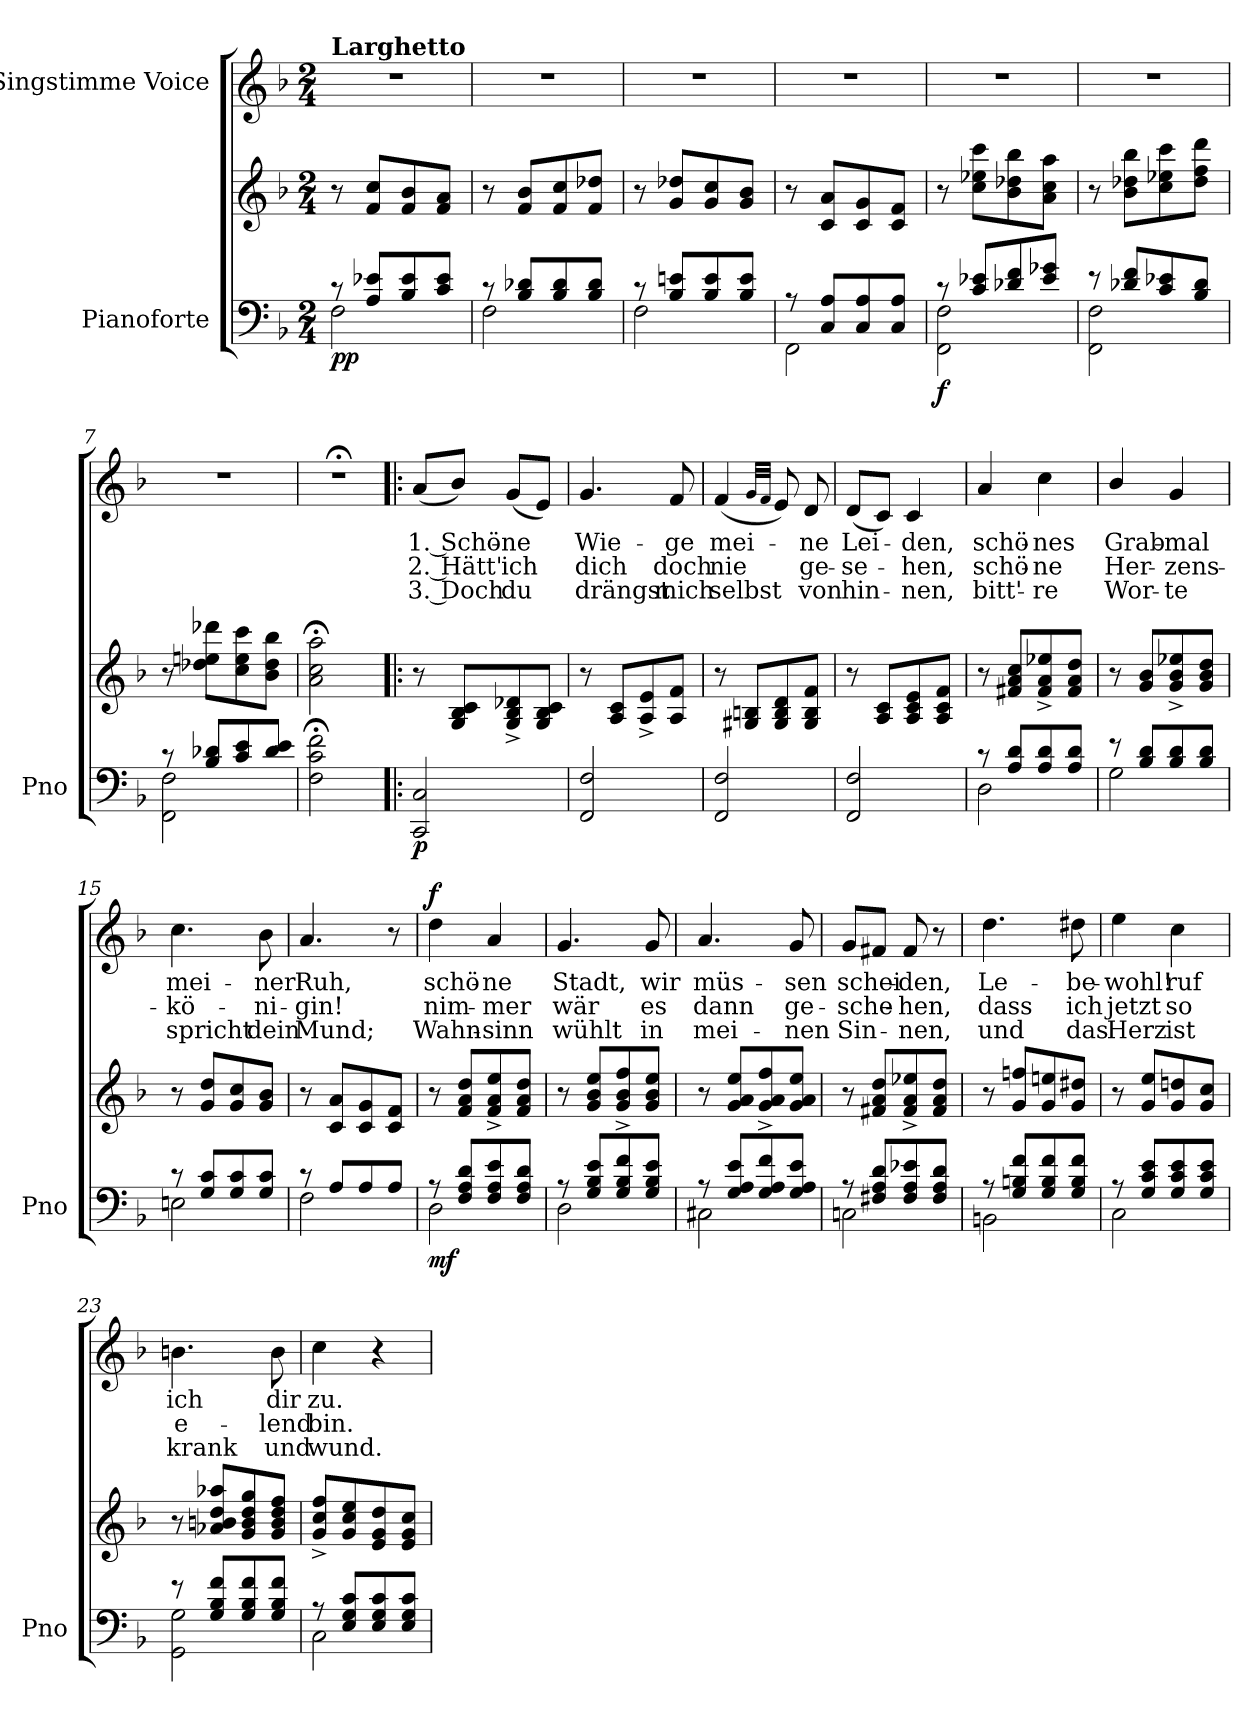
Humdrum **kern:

**kern	**kern	**dynam	**kern	**text	**text	**text	**dynam
*part2	*part2	*part2	*part1	*part1	*part1	*part1	*part1
*staff3	*staff2	*staff2/3	*staff1	*staff1	*staff1	*staff1	*staff1
*I"Pianoforte	*	*	*I"Singstimme Voice	*	*	*	*
*I'Pno	*	*	*	*	*	*	*
*clefF4	*clefG2	*	*clefG2	*	*	*	*
*k[b-]	*k[b-]	*	*k[b-]	*	*	*	*
*M2/4	*M2/4	*	*M2/4	*	*	*	*
=1	=1	=1	=1	=1	=1	=1	=1
*^	*	*	*	*	*	*	*
!	!	!	!	!LO:TX:a:B:t=Larghetto	!	!	!	!
!	!	!	!LO:DY:b=2	!	!	!	!	!
8r	2F\	8r	pp	2r	.	.	.	.
8A/ 8e-X/L	.	8f/ 8cc/L	.	.	.	.	.	.
8B-/ 8e-/	.	8f/ 8b-/	.	.	.	.	.	.
8c/ 8e-/J	.	8f/ 8a/J	.	.	.	.	.	.
=2	=2	=2	=2	=2	=2	=2	=2	=2
8r	2F\	8r	.	2r	.	.	.	.
8B-/ 8d-X/L	.	8f/ 8b-/L	.	.	.	.	.	.
8B-/ 8d-/	.	8f/ 8cc/	.	.	.	.	.	.
8B-/ 8d-/J	.	8f/ 8dd-X/J	.	.	.	.	.	.
=3	=3	=3	=3	=3	=3	=3	=3	=3
8r	2F\	8r	.	2r	.	.	.	.
8B-/ 8en/L	.	8g/ 8dd-X/L	.	.	.	.	.	.
8B-/ 8e/	.	8g/ 8cc/	.	.	.	.	.	.
8B-/ 8e/J	.	8g/ 8b-/J	.	.	.	.	.	.
=4	=4	=4	=4	=4	=4	=4	=4	=4
8r	2FF\	8r	.	2r	.	.	.	.
8C/ 8A/L	.	8c/ 8a/L	.	.	.	.	.	.
8C/ 8A/	.	8c/ 8g/	.	.	.	.	.	.
8C/ 8A/J	.	8c/ 8f/J	.	.	.	.	.	.
=5	=5	=5	=5	=5	=5	=5	=5	=5
!	!	!	!LO:DY:b=2	!	!	!	!	!
8r	2FF\ 2F\	8r	f	2r	.	.	.	.
8c/ 8e-X/L	.	8cc\ 8ee-X\ 8ccc\L	.	.	.	.	.	.
8d-X/ 8f/	.	8b-\ 8dd-X\ 8bb-\	.	.	.	.	.	.
8e-/ 8g-X/J	.	8a\ 8cc\ 8aa\J	.	.	.	.	.	.
=6	=6	=6	=6	=6	=6	=6	=6	=6
8r	2FF\ 2F\	8r	.	2r	.	.	.	.
8d-X/ 8f/L	.	8b-\ 8dd-X\ 8bb-\L	.	.	.	.	.	.
8c/ 8e-X/	.	8cc\ 8ee-X\ 8ccc\	.	.	.	.	.	.
8B-/ 8d-/J	.	8dd-\ 8ff\ 8ddd\J	.	.	.	.	.	.
=7	=7	=7	=7	=7	=7	=7	=7	=7
8r	2FF\ 2F\	8r	.	2r	.	.	.	.
8B-/ 8d-X/L	.	8dd-X\ 8een\ 8ddd-X\L	.	.	.	.	.	.
8c/ 8e/	.	8cc\ 8ee\ 8ccc\	.	.	.	.	.	.
8d-/ 8e/J	.	8b-\ 8dd-\ 8bb-\J	.	.	.	.	.	.
*v	*v	*	*	*	*	*	*	*
!!LO:LB:g=z
=8	=8	=8	=8	=8	=8	=8	=8
2F\;< 2c\;< 2f\;<	2a\;< 2cc\;< 2aa\;<	.	2r;<	.	.	.	.
!!LO:LB:g=z
=9!|:	=9!|:	=9!|:	=9!|:	=9!|:	=9!|:	=9!|:	=9!|:
!	!	!LO:DY:b=2	!	!LO:LY:b	!LO:LY:b	!LO:LY:b	!
2CC/ 2C/	8r	p	(8a/L	1. Schö-	2. Hätt'	3. Doch	.
.	8G/ 8B-/ 8c/L	.	8b-/J)	.	.	.	.
!	!	!	!	!LO:LY:b	!LO:LY:b	!LO:LY:b	!
.	8G/^> 8B-/^> 8d-X/^>	.	(8g/L	-ne	ich	du	.
.	8G/ 8B-/ 8c/J	.	8e/J)	.	.	.	.
=10	=10	=10	=10	=10	=10	=10	=10
!	!	!	!	!LO:LY:b	!LO:LY:b	!LO:LY:b	!
2FF/ 2F/	8r	.	4.g/	Wie-	dich	drängst	.
.	8A/ 8c/L	.	.	.	.	.	.
.	8A/^> 8e/^>	.	.	.	.	.	.
!	!	!	!	!LO:LY:b	!LO:LY:b	!LO:LY:b	!
.	8A/ 8f/J	.	8f/	-ge	doch	mich	.
=11	=11	=11	=11	=11	=11	=11	=11
!	!	!	!	!LO:LY:b	!LO:LY:b	!LO:LY:b	!
2FF/ 2F/	8r	.	(4f/	mei-	nie	selbst	.
.	8G#X/ 8Bn/L	.	.	.	.	.	.
.	.	.	32qg/LLL	.	.	.	.
.	.	.	32qf/JJJ	.	.	.	.
.	8G#/ 8B/ 8d/	.	8e/)	.	.	.	.
!	!	!	!	!LO:LY:b	!LO:LY:b	!LO:LY:b	!
.	8G#/ 8B/ 8f/J	.	8d/	-ne	ge-	von	.
=12	=12	=12	=12	=12	=12	=12	=12
!	!	!	!	!LO:LY:b	!LO:LY:b	!LO:LY:b	!
2FF/ 2F/	8r	.	(8d/L	Lei-	-se-	hin-	.
.	8A/ 8c/L	.	8c/J)	.	.	.	.
!	!	!	!	!LO:LY:b	!LO:LY:b	!LO:LY:b	!
.	8A/ 8c/ 8e/	.	4c/	-den,	-hen,	-nen,	.
.	8A/ 8c/ 8f/J	.	.	.	.	.	.
=13	=13	=13	=13	=13	=13	=13	=13
*^	*	*	*	*	*	*	*
!	!	!	!	!	!LO:LY:b	!LO:LY:b	!LO:LY:b	!
8r	2D\	8r	.	4a/	schö-	schö-	bitt'-	.
8A/ 8d/L	.	8f#X/ 8a/ 8cc/L	.	.	.	.	.	.
!	!	!	!	!	!LO:LY:b	!LO:LY:b	!LO:LY:b	!
8A/ 8d/	.	8f#/^> 8a/^> 8ee-X/^>	.	4cc\	-nes	-ne	-re	.
8A/ 8d/J	.	8f#/ 8a/ 8dd/J	.	.	.	.	.	.
=14	=14	=14	=14	=14	=14	=14	=14	=14
!	!	!	!	!	!LO:LY:b	!LO:LY:b	!LO:LY:b	!
8r	2G\	8r	.	4b-/	Grab-	Her-	Wor-	.
8B-/ 8d/L	.	8g/ 8b-/L	.	.	.	.	.	.
!	!	!	!	!	!LO:LY:b	!LO:LY:b	!LO:LY:b	!
8B-/ 8d/	.	8g/^> 8b-/^> 8ee-X/^>	.	4g/	-mal	-zens-	-te	.
8B-/ 8d/J	.	8g/ 8b-/ 8dd/J	.	.	.	.	.	.
=15	=15	=15	=15	=15	=15	=15	=15	=15
!	!	!	!	!	!LO:LY:b	!LO:LY:b	!LO:LY:b	!
8r	2En\	8r	.	4.cc\	mei-	-kö-	spricht	.
8G/ 8c/L	.	8g/ 8dd/L	.	.	.	.	.	.
8G/ 8c/	.	8g/ 8cc/	.	.	.	.	.	.
!	!	!	!	!	!LO:LY:b	!LO:LY:b	!LO:LY:b	!
8G/ 8c/J	.	8g/ 8b-/J	.	8b-\	-ner	-ni-	dein	.
!!LO:PB:g=z
=16	=16	=16	=16	=16	=16	=16	=16	=16
!	!	!	!	!	!LO:LY:b	!LO:LY:b	!LO:LY:b	!
8r	2F\	8r	.	4.a/	Ruh,	-gin!	Mund;	.
8A/L	.	8c/ 8a/L	.	.	.	.	.	.
8A/	.	8c/ 8g/	.	.	.	.	.	.
8A/J	.	8c/ 8f/J	.	8r	.	.	.	.
!!LO:LB:g=z
=17	=17	=17	=17	=17	=17	=17	=17	=17
!	!	!	!LO:DY:b=2	!	!LO:LY:b	!LO:LY:b	!LO:LY:b	!LO:DY:a
8r	2D\	8r	mf	4dd\	schö-	nim-	Wahn-	f
8F/ 8A/ 8d/L	.	8f/ 8a/ 8dd/L	.	.	.	.	.	.
!	!	!	!	!	!LO:LY:b	!LO:LY:b	!LO:LY:b	!
8F/ 8A/ 8e/	.	8f/^> 8a/^> 8ee/^>	.	4a/	-ne	-mer	-sinn	.
8F/ 8A/ 8d/J	.	8f/ 8a/ 8dd/J	.	.	.	.	.	.
=18	=18	=18	=18	=18	=18	=18	=18	=18
!	!	!	!	!	!LO:LY:b	!LO:LY:b	!LO:LY:b	!
8r	2D\	8r	.	4.g/	Stadt,	wär	wühlt	.
8G/ 8B-/ 8e/L	.	8g/ 8b-/ 8ee/L	.	.	.	.	.	.
8G/ 8B-/ 8f/	.	8g/^> 8b-/^> 8ff/^>	.	.	.	.	.	.
!	!	!	!	!	!LO:LY:b	!LO:LY:b	!LO:LY:b	!
8G/ 8B-/ 8e/J	.	8g/ 8b-/ 8ee/J	.	8g/	wir	es	in	.
=19	=19	=19	=19	=19	=19	=19	=19	=19
!	!	!	!	!	!LO:LY:b	!LO:LY:b	!LO:LY:b	!
8r	2C#X\	8r	.	4.a/	müs-	dann	mei-	.
8G/ 8A/ 8e/L	.	8g/ 8a/ 8ee/L	.	.	.	.	.	.
8G/ 8A/ 8f/	.	8g/^> 8a/^> 8ff/^>	.	.	.	.	.	.
!	!	!	!	!	!LO:LY:b	!LO:LY:b	!LO:LY:b	!
8G/ 8A/ 8e/J	.	8g/ 8a/ 8ee/J	.	8g/	-sen	ge-	-nen	.
=20	=20	=20	=20	=20	=20	=20	=20	=20
!	!	!	!	!	!LO:LY:b	!LO:LY:b	!LO:LY:b	!
8r	2Cn\	8r	.	8g/L	schei-	-sche-	Sin-	.
8F#X/ 8A/ 8d/L	.	8f#X/ 8a/ 8dd/L	.	8f#X/J	.	.	.	.
!	!	!	!	!	!LO:LY:b	!LO:LY:b	!LO:LY:b	!
8F#/ 8A/ 8e-X/	.	8f#/^> 8a/^> 8ee-X/^>	.	8f#/	-den,	-hen,	-nen,	.
8F#/ 8A/ 8d/J	.	8f#/ 8a/ 8dd/J	.	8r	.	.	.	.
=21	=21	=21	=21	=21	=21	=21	=21	=21
!	!	!	!	!	!LO:LY:b	!LO:LY:b	!LO:LY:b	!
8r	2BBn\	8r	.	4.dd\	Le-	dass	und	.
8G/ 8Bn/ 8f/L	.	8g/ 8ffn/L	.	.	.	.	.	.
8G/ 8B/ 8f/	.	8g/ 8een/	.	.	.	.	.	.
!	!	!	!	!	!LO:LY:b	!LO:LY:b	!LO:LY:b	!
8G/ 8B/ 8f/J	.	8g/ 8dd#X/J	.	8dd#X\	-be-	ich	das	.
=22	=22	=22	=22	=22	=22	=22	=22	=22
!	!	!	!	!	!LO:LY:b	!LO:LY:b	!LO:LY:b	!
8r	2C\	8r	.	4ee\	-wohl!	jetzt	Herz	.
8G/ 8c/ 8e/L	.	8g/ 8ee/L	.	.	.	.	.	.
!	!	!	!	!	!LO:LY:b	!LO:LY:b	!LO:LY:b	!
8G/ 8c/ 8e/	.	8g/ 8ddn/	.	4cc\	ruf	so	ist	.
8G/ 8c/ 8e/J	.	8g/ 8cc/J	.	.	.	.	.	.
=23	=23	=23	=23	=23	=23	=23	=23	=23
!	!	!	!	!	!LO:LY:b	!LO:LY:b	!LO:LY:b	!
8r	2GG\ 2G\	8r	.	4.bn\	ich	e-	krank	.
8G/ 8B-/ 8f/L	.	8a-X/ 8bn/ 8dd/ 8aa-X/L	.	.	.	.	.	.
8G/ 8B-/ 8f/	.	8g/ 8b/ 8dd/ 8gg/	.	.	.	.	.	.
!	!	!	!	!	!LO:LY:b	!LO:LY:b	!LO:LY:b	!
8G/ 8B-/ 8f/J	.	8g/ 8b/ 8dd/ 8ff/J	.	8b\	dir	-lend	und	.
!!LO:LB:g=z
=24	=24	=24	=24	=24	=24	=24	=24	=24
!	!	!	!	!	!LO:LY:b	!LO:LY:b	!LO:LY:b	!
8r	2C\	8g/^> 8cc/^> 8ff/^>L	.	4cc\	zu.	bin.	wund.	.
8E/ 8G/ 8c/L	.	8g/ 8cc/ 8ee/	.	.	.	.	.	.
8E/ 8G/ 8c/	.	8e/ 8g/ 8dd/	.	4r	.	.	.	.
8E/ 8G/ 8c/J	.	8e/ 8g/ 8cc/J	.	.	.	.	.	.
*v	*v	*	*	*	*	*	*	*
=	=	=	=	=	=	=	=
*-	*-	*-	*-	*-	*-	*-	*-
